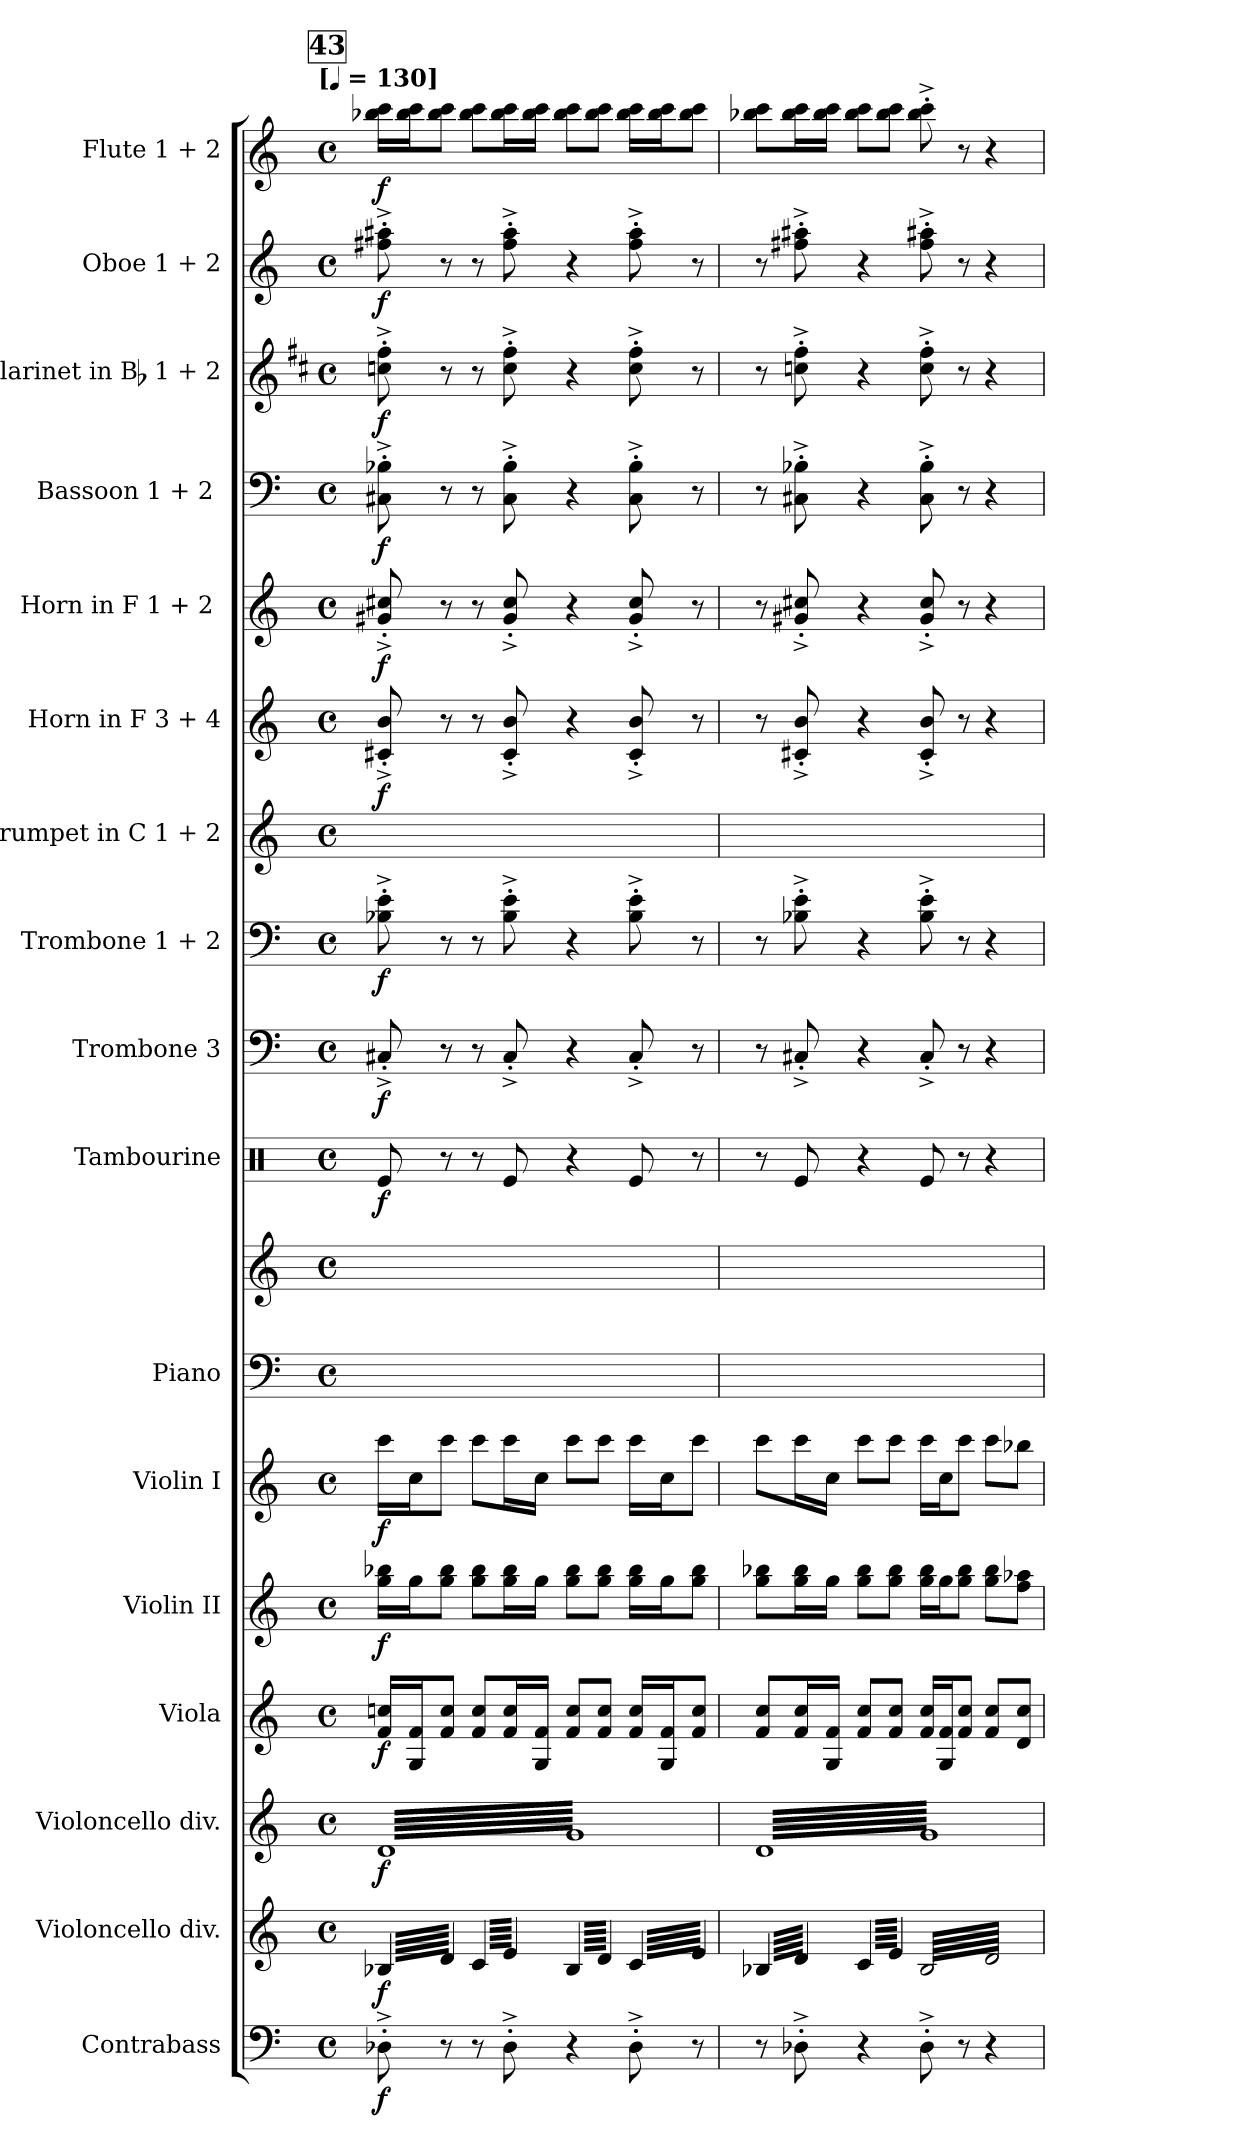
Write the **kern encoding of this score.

**kern	**dynam	**kern	**dynam	**kern	**dynam	**kern	**dynam	**kern	**dynam	**kern	**dynam	**kern	**kern	**kern	**dynam	**kern	**dynam	**kern	**dynam	**kern	**kern	**dynam	**kern	**dynam	**kern	**dynam	**kern	**dynam	**kern	**dynam	**kern	**dynam
*part17	*part17	*part16	*part16	*part15	*part15	*part14	*part14	*part13	*part13	*part12	*part12	*part11	*part11	*part10	*part10	*part9	*part9	*part8	*part8	*part7	*part6	*part6	*part5	*part5	*part4	*part4	*part3	*part3	*part2	*part2	*part1	*part1
*staff18	*staff18	*staff17	*staff17	*staff16	*staff16	*staff15	*staff15	*staff14	*staff14	*staff13	*staff13	*staff12	*staff11	*staff10	*staff10	*staff9	*staff9	*staff8	*staff8	*staff7	*staff6	*staff6	*staff5	*staff5	*staff4	*staff4	*staff3	*staff3	*staff2	*staff2	*staff1	*staff1
*I"Contrabass	*	*I"Violoncello div.	*	*I"Violoncello div.	*	*I"Viola	*	*I"Violin II	*	*I"Violin I	*	*I"Piano	*	*I"Tambourine	*	*I"Trombone 3	*	*I"Trombone 1 + 2	*	*I"Trumpet in C 1 + 2	*I"Horn in F 3  + 4	*	*I"Horn in F 1  + 2 	*	*I"Bassoon 1  + 2 	*	*I"Clarinet in Bb 1 + 2	*	*I"Oboe 1 + 2	*	*I"Flute 1 + 2	*
*I'Cb.	*	*I'Vc.	*	*I'Vc.	*	*I'Vla.	*	*I'Vln. II	*	*I'Vln. I	*	*I'Pno.	*	*I'Tamb.	*	*I'Tbn. 3	*	*I'Tbn. 1 + 2	*	*	*I'Hn. 3  + 4	*	*I'Hn. 1 + 2	*	*I'Bsn. 1  + 2	*	*I'Cl. 1 + 2	*	*I'Ob. 1 + 2	*	*I'Fl. 1 + 2	*
*clefF4	*	*clefG2	*	*clefG2	*	*clefG2	*	*clefG2	*	*clefG2	*	*clefF4	*clefG2	*clefX	*	*clefF4	*	*clefF4	*	*clefG2	*clefG2	*	*clefG2	*	*clefF4	*	*clefG2	*	*clefG2	*	*clefG2	*
*ITrd7c12	*	*	*	*	*	*	*	*	*	*	*	*	*	*	*	*	*	*	*	*	*ITrd4c7	*	*ITrd4c7	*	*	*	*ITrd1c2	*	*	*	*	*
*k[]	*	*k[]	*	*k[]	*	*k[]	*	*k[]	*	*k[]	*	*k[]	*k[]	*k[]	*	*k[]	*	*k[]	*	*k[]	*k[b-]	*	*k[b-]	*	*k[]	*	*k[]	*	*k[]	*	*k[]	*
*C:	*	*C:	*	*C:	*	*C:	*	*C:	*	*C:	*	*C:	*C:	*C:	*	*C:	*	*C:	*	*C:	*F:	*	*F:	*	*C:	*	*C:	*	*C:	*	*C:	*
!!LO:TX:omd:t=[[quarter] = 130]
*M4/4	*	*M4/4	*	*M4/4	*	*M4/4	*	*M4/4	*	*M4/4	*	*M4/4	*M4/4	*M4/4	*	*M4/4	*	*M4/4	*	*M4/4	*M4/4	*	*M4/4	*	*M4/4	*	*M4/4	*	*M4/4	*	*M4/4	*
*met(c)	*	*met(c)	*	*met(c)	*	*met(c)	*	*met(c)	*	*met(c)	*	*met(c)	*met(c)	*met(c)	*	*met(c)	*	*met(c)	*	*met(c)	*met(c)	*	*met(c)	*	*met(c)	*	*met(c)	*	*met(c)	*	*met(c)	*
*MM130	*	*MM130	*	*MM130	*	*MM130	*	*MM130	*	*MM130	*	*MM130	*MM130	*MM130	*	*MM130	*	*MM130	*	*MM130	*MM130	*	*MM130	*	*MM130	*	*MM130	*	*MM130	*	*MM130	*
!!LO:REH:place=s1:t=43
=248	=248	=248	=248	=248	=248	=248	=248	=248	=248	=248	=248	=248	=248	=248	=248	=248	=248	=248	=248	=248	=248	=248	=248	=248	=248	=248	=248	=248	=248	=248	=248	=248
*	*	*tremolo	*	*	*	*	*	*	*	*	*	*	*	*	*	*	*	*	*	*	*	*	*	*	*	*	*	*	*	*	*	*
*	*	*	*	*tremolo	*	*	*	*	*	*	*	*	*	*	*	*	*	*	*	*	*	*	*	*	*	*	*	*	*	*	*	*
8DD-X'^	f	(64B-XLLLL	f	(64dLLLL	f	16f 16ccnLL	f	16gg 16bb-XLL	f	16cccLL	f	1ryy	1ryy	8Re/	f	8C#X'^	f	8B-X'^ 8e'^	f	8ryy	8F#X'^ 8e'^	f	8c#X'^ 8f#X'^	f	8C#X'^ 8B-X'^	f	8b-X'^ 8ee'^	f	8ff#X'^ 8aa#X'^	f	16bb-X 16cccLL	f
.	.	64d)	.	64g)	.	.	.	.	.	.	.	.	.	.	.	.	.	.	.	.	.	.	.	.	.	.	.	.	.	.	.	.
.	.	64B-X	.	64d	.	.	.	.	.	.	.	.	.	.	.	.	.	.	.	.	.	.	.	.	.	.	.	.	.	.	.	.
.	.	64d)	.	64g)	.	.	.	.	.	.	.	.	.	.	.	.	.	.	.	.	.	.	.	.	.	.	.	.	.	.	.	.
.	.	64B-X	.	64d	.	16G 16fJ	.	16ggJ	.	16ccJ	.	.	.	.	.	.	.	.	.	.	.	.	.	.	.	.	.	.	.	.	16bb- 16cccJ	.
.	.	64d)	.	64g)	.	.	.	.	.	.	.	.	.	.	.	.	.	.	.	.	.	.	.	.	.	.	.	.	.	.	.	.
.	.	64B-X	.	64d	.	.	.	.	.	.	.	.	.	.	.	.	.	.	.	.	.	.	.	.	.	.	.	.	.	.	.	.
.	.	64d)	.	64g)	.	.	.	.	.	.	.	.	.	.	.	.	.	.	.	.	.	.	.	.	.	.	.	.	.	.	.	.
8r	.	64B-X	.	64d	.	8f 8ccJ	.	8gg 8bb-J	.	8cccJ	.	.	.	8r	.	8r	.	8r	.	8ryy	8r	.	8r	.	8r	.	8r	.	8r	.	8bb- 8cccJ	.
.	.	64d)	.	64g)	.	.	.	.	.	.	.	.	.	.	.	.	.	.	.	.	.	.	.	.	.	.	.	.	.	.	.	.
.	.	64B-X	.	64d	.	.	.	.	.	.	.	.	.	.	.	.	.	.	.	.	.	.	.	.	.	.	.	.	.	.	.	.
.	.	64d)	.	64g)	.	.	.	.	.	.	.	.	.	.	.	.	.	.	.	.	.	.	.	.	.	.	.	.	.	.	.	.
.	.	64B-X	.	64d	.	.	.	.	.	.	.	.	.	.	.	.	.	.	.	.	.	.	.	.	.	.	.	.	.	.	.	.
.	.	64d)	.	64g)	.	.	.	.	.	.	.	.	.	.	.	.	.	.	.	.	.	.	.	.	.	.	.	.	.	.	.	.
.	.	64B-X	.	64d	.	.	.	.	.	.	.	.	.	.	.	.	.	.	.	.	.	.	.	.	.	.	.	.	.	.	.	.
.	.	64d)JJJJ	.	64g)	.	.	.	.	.	.	.	.	.	.	.	.	.	.	.	.	.	.	.	.	.	.	.	.	.	.	.	.
8r	.	(64cLLLL	.	64d	.	8f 8ccL	.	8gg 8bb-L	.	8cccL	.	.	.	8r	.	8r	.	8r	.	8ryy	8r	.	8r	.	8r	.	8r	.	8r	.	8bb- 8cccL	.
.	.	64e)	.	64g)	.	.	.	.	.	.	.	.	.	.	.	.	.	.	.	.	.	.	.	.	.	.	.	.	.	.	.	.
.	.	64c	.	64d	.	.	.	.	.	.	.	.	.	.	.	.	.	.	.	.	.	.	.	.	.	.	.	.	.	.	.	.
.	.	64e)	.	64g)	.	.	.	.	.	.	.	.	.	.	.	.	.	.	.	.	.	.	.	.	.	.	.	.	.	.	.	.
.	.	64c	.	64d	.	.	.	.	.	.	.	.	.	.	.	.	.	.	.	.	.	.	.	.	.	.	.	.	.	.	.	.
.	.	64e)	.	64g)	.	.	.	.	.	.	.	.	.	.	.	.	.	.	.	.	.	.	.	.	.	.	.	.	.	.	.	.
.	.	64c	.	64d	.	.	.	.	.	.	.	.	.	.	.	.	.	.	.	.	.	.	.	.	.	.	.	.	.	.	.	.
.	.	64e)	.	64g)	.	.	.	.	.	.	.	.	.	.	.	.	.	.	.	.	.	.	.	.	.	.	.	.	.	.	.	.
8DD-'^	.	64c	.	64d	.	16f 16ccL	.	16gg 16bb-L	.	16cccL	.	.	.	8Re/	.	8C#'^	.	8B-'^ 8e'^	.	8ryy	8F#'^ 8e'^	.	8c#'^ 8f#'^	.	8C#'^ 8B-'^	.	8b-'^ 8ee'^	.	8ff#'^ 8aa#'^	.	16bb- 16cccL	.
.	.	64e)	.	64g)	.	.	.	.	.	.	.	.	.	.	.	.	.	.	.	.	.	.	.	.	.	.	.	.	.	.	.	.
.	.	64c	.	64d	.	.	.	.	.	.	.	.	.	.	.	.	.	.	.	.	.	.	.	.	.	.	.	.	.	.	.	.
.	.	64e)	.	64g)	.	.	.	.	.	.	.	.	.	.	.	.	.	.	.	.	.	.	.	.	.	.	.	.	.	.	.	.
.	.	64c	.	64d	.	16G 16fJJ	.	16ggJJ	.	16ccJJ	.	.	.	.	.	.	.	.	.	.	.	.	.	.	.	.	.	.	.	.	16bb- 16cccJJ	.
.	.	64e)	.	64g)	.	.	.	.	.	.	.	.	.	.	.	.	.	.	.	.	.	.	.	.	.	.	.	.	.	.	.	.
.	.	64c	.	64d	.	.	.	.	.	.	.	.	.	.	.	.	.	.	.	.	.	.	.	.	.	.	.	.	.	.	.	.
.	.	64e)JJJJ	.	64g)	.	.	.	.	.	.	.	.	.	.	.	.	.	.	.	.	.	.	.	.	.	.	.	.	.	.	.	.
4r	.	(64B-LLLL	.	64d	.	8f 8ccL	.	8gg 8bb-L	.	8cccL	.	.	.	4r	.	4r	.	4r	.	4ryy	4r	.	4r	.	4r	.	4r	.	4r	.	8bb- 8cccL	.
.	.	64d)	.	64g)	.	.	.	.	.	.	.	.	.	.	.	.	.	.	.	.	.	.	.	.	.	.	.	.	.	.	.	.
.	.	64B-	.	64d	.	.	.	.	.	.	.	.	.	.	.	.	.	.	.	.	.	.	.	.	.	.	.	.	.	.	.	.
.	.	64d)	.	64g)	.	.	.	.	.	.	.	.	.	.	.	.	.	.	.	.	.	.	.	.	.	.	.	.	.	.	.	.
.	.	64B-	.	64d	.	.	.	.	.	.	.	.	.	.	.	.	.	.	.	.	.	.	.	.	.	.	.	.	.	.	.	.
.	.	64d)	.	64g)	.	.	.	.	.	.	.	.	.	.	.	.	.	.	.	.	.	.	.	.	.	.	.	.	.	.	.	.
.	.	64B-	.	64d	.	.	.	.	.	.	.	.	.	.	.	.	.	.	.	.	.	.	.	.	.	.	.	.	.	.	.	.
.	.	64d)	.	64g)	.	.	.	.	.	.	.	.	.	.	.	.	.	.	.	.	.	.	.	.	.	.	.	.	.	.	.	.
.	.	64B-	.	64d	.	8f 8ccJ	.	8gg 8bb-J	.	8cccJ	.	.	.	.	.	.	.	.	.	.	.	.	.	.	.	.	.	.	.	.	8bb- 8cccJ	.
.	.	64d)	.	64g)	.	.	.	.	.	.	.	.	.	.	.	.	.	.	.	.	.	.	.	.	.	.	.	.	.	.	.	.
.	.	64B-	.	64d	.	.	.	.	.	.	.	.	.	.	.	.	.	.	.	.	.	.	.	.	.	.	.	.	.	.	.	.
.	.	64d)	.	64g)	.	.	.	.	.	.	.	.	.	.	.	.	.	.	.	.	.	.	.	.	.	.	.	.	.	.	.	.
.	.	64B-	.	64d	.	.	.	.	.	.	.	.	.	.	.	.	.	.	.	.	.	.	.	.	.	.	.	.	.	.	.	.
.	.	64d)	.	64g)	.	.	.	.	.	.	.	.	.	.	.	.	.	.	.	.	.	.	.	.	.	.	.	.	.	.	.	.
.	.	64B-	.	64d	.	.	.	.	.	.	.	.	.	.	.	.	.	.	.	.	.	.	.	.	.	.	.	.	.	.	.	.
.	.	64d)JJJJ	.	64g)	.	.	.	.	.	.	.	.	.	.	.	.	.	.	.	.	.	.	.	.	.	.	.	.	.	.	.	.
8DD-'^	.	(64cLLLL	.	64d	.	16f 16ccLL	.	16gg 16bb-LL	.	16cccLL	.	.	.	8Re/	.	8C#'^	.	8B-'^ 8e'^	.	8ryy	8F#'^ 8e'^	.	8c#'^ 8f#'^	.	8C#'^ 8B-'^	.	8b-'^ 8ee'^	.	8ff#'^ 8aa#'^	.	16bb- 16cccLL	.
.	.	64e)	.	64g)	.	.	.	.	.	.	.	.	.	.	.	.	.	.	.	.	.	.	.	.	.	.	.	.	.	.	.	.
.	.	64c	.	64d	.	.	.	.	.	.	.	.	.	.	.	.	.	.	.	.	.	.	.	.	.	.	.	.	.	.	.	.
.	.	64e)	.	64g)	.	.	.	.	.	.	.	.	.	.	.	.	.	.	.	.	.	.	.	.	.	.	.	.	.	.	.	.
.	.	64c	.	64d	.	16G 16fJ	.	16ggJ	.	16ccJ	.	.	.	.	.	.	.	.	.	.	.	.	.	.	.	.	.	.	.	.	16bb- 16cccJ	.
.	.	64e)	.	64g)	.	.	.	.	.	.	.	.	.	.	.	.	.	.	.	.	.	.	.	.	.	.	.	.	.	.	.	.
.	.	64c	.	64d	.	.	.	.	.	.	.	.	.	.	.	.	.	.	.	.	.	.	.	.	.	.	.	.	.	.	.	.
.	.	64e)	.	64g)	.	.	.	.	.	.	.	.	.	.	.	.	.	.	.	.	.	.	.	.	.	.	.	.	.	.	.	.
8r	.	64c	.	64d	.	8f 8ccJ	.	8gg 8bb-J	.	8cccJ	.	.	.	8r	.	8r	.	8r	.	8ryy	8r	.	8r	.	8r	.	8r	.	8r	.	8bb- 8cccJ	.
.	.	64e)	.	64g)	.	.	.	.	.	.	.	.	.	.	.	.	.	.	.	.	.	.	.	.	.	.	.	.	.	.	.	.
.	.	64c	.	64d	.	.	.	.	.	.	.	.	.	.	.	.	.	.	.	.	.	.	.	.	.	.	.	.	.	.	.	.
.	.	64e)	.	64g)	.	.	.	.	.	.	.	.	.	.	.	.	.	.	.	.	.	.	.	.	.	.	.	.	.	.	.	.
.	.	64c	.	64d	.	.	.	.	.	.	.	.	.	.	.	.	.	.	.	.	.	.	.	.	.	.	.	.	.	.	.	.
.	.	64e)	.	64g)	.	.	.	.	.	.	.	.	.	.	.	.	.	.	.	.	.	.	.	.	.	.	.	.	.	.	.	.
.	.	64c	.	64d	.	.	.	.	.	.	.	.	.	.	.	.	.	.	.	.	.	.	.	.	.	.	.	.	.	.	.	.
.	.	64e)JJJJ	.	64g)JJJJ	.	.	.	.	.	.	.	.	.	.	.	.	.	.	.	.	.	.	.	.	.	.	.	.	.	.	.	.
=249	=249	=249	=249	=249	=249	=249	=249	=249	=249	=249	=249	=249	=249	=249	=249	=249	=249	=249	=249	=249	=249	=249	=249	=249	=249	=249	=249	=249	=249	=249	=249	=249
8r	.	(64B-XLLLL	.	(64dLLLL	.	8f 8ccL	.	8gg 8bb-XL	.	8cccL	.	1ryy	1ryy	8r	.	8r	.	8r	.	8ryy	8r	.	8r	.	8r	.	8r	.	8r	.	8bb-X 8cccL	.
.	.	64d)	.	64g)	.	.	.	.	.	.	.	.	.	.	.	.	.	.	.	.	.	.	.	.	.	.	.	.	.	.	.	.
.	.	64B-X	.	64d	.	.	.	.	.	.	.	.	.	.	.	.	.	.	.	.	.	.	.	.	.	.	.	.	.	.	.	.
.	.	64d)	.	64g)	.	.	.	.	.	.	.	.	.	.	.	.	.	.	.	.	.	.	.	.	.	.	.	.	.	.	.	.
.	.	64B-X	.	64d	.	.	.	.	.	.	.	.	.	.	.	.	.	.	.	.	.	.	.	.	.	.	.	.	.	.	.	.
.	.	64d)	.	64g)	.	.	.	.	.	.	.	.	.	.	.	.	.	.	.	.	.	.	.	.	.	.	.	.	.	.	.	.
.	.	64B-X	.	64d	.	.	.	.	.	.	.	.	.	.	.	.	.	.	.	.	.	.	.	.	.	.	.	.	.	.	.	.
.	.	64d)	.	64g)	.	.	.	.	.	.	.	.	.	.	.	.	.	.	.	.	.	.	.	.	.	.	.	.	.	.	.	.
8DD-X'^	.	64B-X	.	64d	.	16f 16ccL	.	16gg 16bb-L	.	16cccL	.	.	.	8Re/	.	8C#X'^	.	8B-X'^ 8e'^	.	8ryy	8F#X'^ 8e'^	.	8c#X'^ 8f#X'^	.	8C#X'^ 8B-X'^	.	8b-X'^ 8ee'^	.	8ff#X'^ 8aa#X'^	.	16bb- 16cccL	.
.	.	64d)	.	64g)	.	.	.	.	.	.	.	.	.	.	.	.	.	.	.	.	.	.	.	.	.	.	.	.	.	.	.	.
.	.	64B-X	.	64d	.	.	.	.	.	.	.	.	.	.	.	.	.	.	.	.	.	.	.	.	.	.	.	.	.	.	.	.
.	.	64d)	.	64g)	.	.	.	.	.	.	.	.	.	.	.	.	.	.	.	.	.	.	.	.	.	.	.	.	.	.	.	.
.	.	64B-X	.	64d	.	16G 16fJJ	.	16ggJJ	.	16ccJJ	.	.	.	.	.	.	.	.	.	.	.	.	.	.	.	.	.	.	.	.	16bb- 16cccJJ	.
.	.	64d)	.	64g)	.	.	.	.	.	.	.	.	.	.	.	.	.	.	.	.	.	.	.	.	.	.	.	.	.	.	.	.
.	.	64B-X	.	64d	.	.	.	.	.	.	.	.	.	.	.	.	.	.	.	.	.	.	.	.	.	.	.	.	.	.	.	.
.	.	64d)JJJJ	.	64g)	.	.	.	.	.	.	.	.	.	.	.	.	.	.	.	.	.	.	.	.	.	.	.	.	.	.	.	.
4r	.	(64cLLLL	.	64d	.	8f 8ccL	.	8gg 8bb-L	.	8cccL	.	.	.	4r	.	4r	.	4r	.	8ryy	4r	.	4r	.	4r	.	4r	.	4r	.	8bb- 8cccL	.
.	.	64e)	.	64g)	.	.	.	.	.	.	.	.	.	.	.	.	.	.	.	.	.	.	.	.	.	.	.	.	.	.	.	.
.	.	64c	.	64d	.	.	.	.	.	.	.	.	.	.	.	.	.	.	.	.	.	.	.	.	.	.	.	.	.	.	.	.
.	.	64e)	.	64g)	.	.	.	.	.	.	.	.	.	.	.	.	.	.	.	.	.	.	.	.	.	.	.	.	.	.	.	.
.	.	64c	.	64d	.	.	.	.	.	.	.	.	.	.	.	.	.	.	.	.	.	.	.	.	.	.	.	.	.	.	.	.
.	.	64e)	.	64g)	.	.	.	.	.	.	.	.	.	.	.	.	.	.	.	.	.	.	.	.	.	.	.	.	.	.	.	.
.	.	64c	.	64d	.	.	.	.	.	.	.	.	.	.	.	.	.	.	.	.	.	.	.	.	.	.	.	.	.	.	.	.
.	.	64e)	.	64g)	.	.	.	.	.	.	.	.	.	.	.	.	.	.	.	.	.	.	.	.	.	.	.	.	.	.	.	.
.	.	64c	.	64d	.	8f 8ccJ	.	8gg 8bb-J	.	8cccJ	.	.	.	.	.	.	.	.	.	8ryy	.	.	.	.	.	.	.	.	.	.	8bb- 8cccJ	.
.	.	64e)	.	64g)	.	.	.	.	.	.	.	.	.	.	.	.	.	.	.	.	.	.	.	.	.	.	.	.	.	.	.	.
.	.	64c	.	64d	.	.	.	.	.	.	.	.	.	.	.	.	.	.	.	.	.	.	.	.	.	.	.	.	.	.	.	.
.	.	64e)	.	64g)	.	.	.	.	.	.	.	.	.	.	.	.	.	.	.	.	.	.	.	.	.	.	.	.	.	.	.	.
.	.	64c	.	64d	.	.	.	.	.	.	.	.	.	.	.	.	.	.	.	.	.	.	.	.	.	.	.	.	.	.	.	.
.	.	64e)	.	64g)	.	.	.	.	.	.	.	.	.	.	.	.	.	.	.	.	.	.	.	.	.	.	.	.	.	.	.	.
.	.	64c	.	64d	.	.	.	.	.	.	.	.	.	.	.	.	.	.	.	.	.	.	.	.	.	.	.	.	.	.	.	.
.	.	64e)JJJJ	.	64g)	.	.	.	.	.	.	.	.	.	.	.	.	.	.	.	.	.	.	.	.	.	.	.	.	.	.	.	.
8DD-'^	.	(64B-LLLL	.	64d	.	16f 16ccLL	.	16gg 16bb-LL	.	16cccLL	.	.	.	8Re/	.	8C#'^	.	8B-'^ 8e'^	.	8ryy	8F#'^ 8e'^	.	8c#'^ 8f#'^	.	8C#'^ 8B-'^	.	8b-'^ 8ee'^	.	8ff#'^ 8aa#X'^	.	8bb-'^ 8ccc'^	.
.	.	64d)	.	64g)	.	.	.	.	.	.	.	.	.	.	.	.	.	.	.	.	.	.	.	.	.	.	.	.	.	.	.	.
.	.	64B-	.	64d	.	.	.	.	.	.	.	.	.	.	.	.	.	.	.	.	.	.	.	.	.	.	.	.	.	.	.	.
.	.	64d)	.	64g)	.	.	.	.	.	.	.	.	.	.	.	.	.	.	.	.	.	.	.	.	.	.	.	.	.	.	.	.
.	.	64B-	.	64d	.	16G 16fJ	.	16ggJ	.	16ccJ	.	.	.	.	.	.	.	.	.	.	.	.	.	.	.	.	.	.	.	.	.	.
.	.	64d)	.	64g)	.	.	.	.	.	.	.	.	.	.	.	.	.	.	.	.	.	.	.	.	.	.	.	.	.	.	.	.
.	.	64B-	.	64d	.	.	.	.	.	.	.	.	.	.	.	.	.	.	.	.	.	.	.	.	.	.	.	.	.	.	.	.
.	.	64d)	.	64g)	.	.	.	.	.	.	.	.	.	.	.	.	.	.	.	.	.	.	.	.	.	.	.	.	.	.	.	.
8r	.	64B-	.	64d	.	8f 8ccJ	.	8gg 8bb-J	.	8cccJ	.	.	.	8r	.	8r	.	8r	.	8ryy	8r	.	8r	.	8r	.	8r	.	8r	.	8r	.
.	.	64d)	.	64g)	.	.	.	.	.	.	.	.	.	.	.	.	.	.	.	.	.	.	.	.	.	.	.	.	.	.	.	.
.	.	64B-	.	64d	.	.	.	.	.	.	.	.	.	.	.	.	.	.	.	.	.	.	.	.	.	.	.	.	.	.	.	.
.	.	64d)	.	64g)	.	.	.	.	.	.	.	.	.	.	.	.	.	.	.	.	.	.	.	.	.	.	.	.	.	.	.	.
.	.	64B-	.	64d	.	.	.	.	.	.	.	.	.	.	.	.	.	.	.	.	.	.	.	.	.	.	.	.	.	.	.	.
.	.	64d)	.	64g)	.	.	.	.	.	.	.	.	.	.	.	.	.	.	.	.	.	.	.	.	.	.	.	.	.	.	.	.
.	.	64B-	.	64d	.	.	.	.	.	.	.	.	.	.	.	.	.	.	.	.	.	.	.	.	.	.	.	.	.	.	.	.
.	.	64d)	.	64g)	.	.	.	.	.	.	.	.	.	.	.	.	.	.	.	.	.	.	.	.	.	.	.	.	.	.	.	.
4r	.	64B-	.	64d	.	8f 8ccL	.	8gg 8bb-L	.	8cccL	.	.	.	4r	.	4r	.	4r	.	4ryy	4r	.	4r	.	4r	.	4r	.	4r	.	4r	.
.	.	64d)	.	64g)	.	.	.	.	.	.	.	.	.	.	.	.	.	.	.	.	.	.	.	.	.	.	.	.	.	.	.	.
.	.	64B-	.	64d	.	.	.	.	.	.	.	.	.	.	.	.	.	.	.	.	.	.	.	.	.	.	.	.	.	.	.	.
.	.	64d)	.	64g)	.	.	.	.	.	.	.	.	.	.	.	.	.	.	.	.	.	.	.	.	.	.	.	.	.	.	.	.
.	.	64B-	.	64d	.	.	.	.	.	.	.	.	.	.	.	.	.	.	.	.	.	.	.	.	.	.	.	.	.	.	.	.
.	.	64d)	.	64g)	.	.	.	.	.	.	.	.	.	.	.	.	.	.	.	.	.	.	.	.	.	.	.	.	.	.	.	.
.	.	64B-	.	64d	.	.	.	.	.	.	.	.	.	.	.	.	.	.	.	.	.	.	.	.	.	.	.	.	.	.	.	.
.	.	64d)	.	64g)	.	.	.	.	.	.	.	.	.	.	.	.	.	.	.	.	.	.	.	.	.	.	.	.	.	.	.	.
.	.	64B-	.	64d	.	8d 8ccJ	.	8ff 8aa-XJ	.	8bb-XJ	.	.	.	.	.	.	.	.	.	.	.	.	.	.	.	.	.	.	.	.	.	.
.	.	64d)	.	64g)	.	.	.	.	.	.	.	.	.	.	.	.	.	.	.	.	.	.	.	.	.	.	.	.	.	.	.	.
.	.	64B-	.	64d	.	.	.	.	.	.	.	.	.	.	.	.	.	.	.	.	.	.	.	.	.	.	.	.	.	.	.	.
.	.	64d)	.	64g)	.	.	.	.	.	.	.	.	.	.	.	.	.	.	.	.	.	.	.	.	.	.	.	.	.	.	.	.
.	.	64B-	.	64d	.	.	.	.	.	.	.	.	.	.	.	.	.	.	.	.	.	.	.	.	.	.	.	.	.	.	.	.
.	.	64d)	.	64g)	.	.	.	.	.	.	.	.	.	.	.	.	.	.	.	.	.	.	.	.	.	.	.	.	.	.	.	.
.	.	64B-	.	64d	.	.	.	.	.	.	.	.	.	.	.	.	.	.	.	.	.	.	.	.	.	.	.	.	.	.	.	.
.	.	64d)JJJJ	.	64g)JJJJ	.	.	.	.	.	.	.	.	.	.	.	.	.	.	.	.	.	.	.	.	.	.	.	.	.	.	.	.
*	*	*	*	*Xtremolo	*	*	*	*	*	*	*	*	*	*	*	*	*	*	*	*	*	*	*	*	*	*	*	*	*	*	*	*
*	*	*Xtremolo	*	*	*	*	*	*	*	*	*	*	*	*	*	*	*	*	*	*	*	*	*	*	*	*	*	*	*	*	*	*
.	.	.	.	.	.	.	.	.	.	.	.	.	.	.	.	.	.	.	.	.	.	.	.	.	.	.	.	.	.	.	.	.
.	.	.	.	.	.	.	.	.	.	.	.	.	.	.	.	.	.	.	.	.	.	.	.	.	.	.	.	.	.	.	.	.
.	.	.	.	.	.	.	.	.	.	.	.	.	.	.	.	.	.	.	.	.	.	.	.	.	.	.	.	.	.	.	.	.
.	.	.	.	.	.	.	.	.	.	.	.	.	.	.	.	.	.	.	.	.	.	.	.	.	.	.	.	.	.	.	.	.
.	.	.	.	.	.	.	.	.	.	.	.	.	.	.	.	.	.	.	.	.	.	.	.	.	.	.	.	.	.	.	.	.
.	.	.	.	.	.	.	.	.	.	.	.	.	.	.	.	.	.	.	.	.	.	.	.	.	.	.	.	.	.	.	.	.
.	.	.	.	.	.	.	.	.	.	.	.	.	.	.	.	.	.	.	.	.	.	.	.	.	.	.	.	.	.	.	.	.
.	.	.	.	.	.	.	.	.	.	.	.	.	.	.	.	.	.	.	.	.	.	.	.	.	.	.	.	.	.	.	.	.
.	.	.	.	.	.	.	.	.	.	.	.	.	.	.	.	.	.	.	.	.	.	.	.	.	.	.	.	.	.	.	.	.
.	.	.	.	.	.	.	.	.	.	.	.	.	.	.	.	.	.	.	.	.	.	.	.	.	.	.	.	.	.	.	.	.
.	.	.	.	.	.	.	.	.	.	.	.	.	.	.	.	.	.	.	.	.	.	.	.	.	.	.	.	.	.	.	.	.
.	.	.	.	.	.	.	.	.	.	.	.	.	.	.	.	.	.	.	.	.	.	.	.	.	.	.	.	.	.	.	.	.
.	.	.	.	.	.	.	.	.	.	.	.	.	.	.	.	.	.	.	.	.	.	.	.	.	.	.	.	.	.	.	.	.
.	.	.	.	.	.	.	.	.	.	.	.	.	.	.	.	.	.	.	.	.	.	.	.	.	.	.	.	.	.	.	.	.
.	.	.	.	.	.	.	.	.	.	.	.	.	.	.	.	.	.	.	.	.	.	.	.	.	.	.	.	.	.	.	.	.
.	.	.	.	.	.	.	.	.	.	.	.	.	.	.	.	.	.	.	.	.	.	.	.	.	.	.	.	.	.	.	.	.
.	.	.	.	.	.	.	.	.	.	.	.	.	.	.	.	.	.	.	.	.	.	.	.	.	.	.	.	.	.	.	.	.
.	.	.	.	.	.	.	.	.	.	.	.	.	.	.	.	.	.	.	.	.	.	.	.	.	.	.	.	.	.	.	.	.
.	.	.	.	.	.	.	.	.	.	.	.	.	.	.	.	.	.	.	.	.	.	.	.	.	.	.	.	.	.	.	.	.
.	.	.	.	.	.	.	.	.	.	.	.	.	.	.	.	.	.	.	.	.	.	.	.	.	.	.	.	.	.	.	.	.
.	.	.	.	.	.	.	.	.	.	.	.	.	.	.	.	.	.	.	.	.	.	.	.	.	.	.	.	.	.	.	.	.
.	.	.	.	.	.	.	.	.	.	.	.	.	.	.	.	.	.	.	.	.	.	.	.	.	.	.	.	.	.	.	.	.
.	.	.	.	.	.	.	.	.	.	.	.	.	.	.	.	.	.	.	.	.	.	.	.	.	.	.	.	.	.	.	.	.
.	.	.	.	.	.	.	.	.	.	.	.	.	.	.	.	.	.	.	.	.	.	.	.	.	.	.	.	.	.	.	.	.
.	.	.	.	.	.	.	.	.	.	.	.	.	.	.	.	.	.	.	.	.	.	.	.	.	.	.	.	.	.	.	.	.
.	.	.	.	.	.	.	.	.	.	.	.	.	.	.	.	.	.	.	.	.	.	.	.	.	.	.	.	.	.	.	.	.
.	.	.	.	.	.	.	.	.	.	.	.	.	.	.	.	.	.	.	.	.	.	.	.	.	.	.	.	.	.	.	.	.
.	.	.	.	.	.	.	.	.	.	.	.	.	.	.	.	.	.	.	.	.	.	.	.	.	.	.	.	.	.	.	.	.
.	.	.	.	.	.	.	.	.	.	.	.	.	.	.	.	.	.	.	.	.	.	.	.	.	.	.	.	.	.	.	.	.
.	.	.	.	.	.	.	.	.	.	.	.	.	.	.	.	.	.	.	.	.	.	.	.	.	.	.	.	.	.	.	.	.
.	.	.	.	.	.	.	.	.	.	.	.	.	.	.	.	.	.	.	.	.	.	.	.	.	.	.	.	.	.	.	.	.
.	.	.	.	.	.	.	.	.	.	.	.	.	.	.	.	.	.	.	.	.	.	.	.	.	.	.	.	.	.	.	.	.
=	=	=	=	=	=	=	=	=	=	=	=	=	=	=	=	=	=	=	=	=	=	=	=	=	=	=	=	=	=	=	=	=
*-	*-	*-	*-	*-	*-	*-	*-	*-	*-	*-	*-	*-	*-	*-	*-	*-	*-	*-	*-	*-	*-	*-	*-	*-	*-	*-	*-	*-	*-	*-	*-	*-
